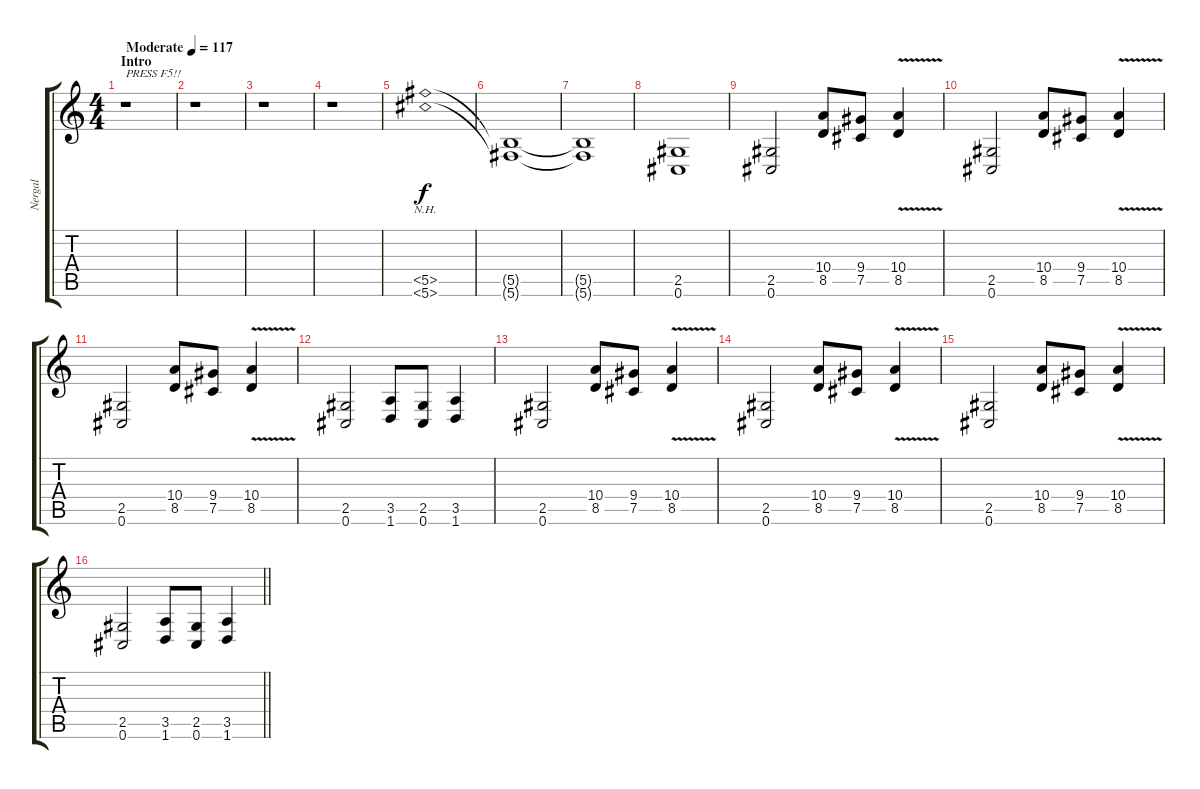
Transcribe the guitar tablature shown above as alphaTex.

\track ("Nergal " "Nergal ") {instrument distortionguitar}
\staff {score tabs}
\tuning (Db4 Ab3 E3 B2 Gb2 Db2) {hide}
\ts (4 4)
\section ("" "Intro")
\tempo (117 "Moderate")
\clef g2
\ks c
r.1{txt "PRESS F5!!" dy f instrument distortionguitar} |
r.1 |
r.1 |
r.1{volume 0} |
(5.5{nh} 5.6{nh}).1{volume 5} |
(5.5{t} 5.6{t}).1 |
(5.5{t} 5.6{t}).1 |
(2.5 0.6).1{volume 12} |
(2.5 0.6).2 (10.4 8.5).8 (9.4 7.5).8 (10.4{v} 8.5{v}).4 |
(2.5 0.6).2 (10.4 8.5).8 (9.4 7.5).8 (10.4{v} 8.5{v}).4 |
(2.5 0.6).2 (10.4 8.5).8 (9.4 7.5).8 (10.4{v} 8.5{v}).4 |
(2.5 0.6).2 (3.5 1.6).8 (2.5 0.6).8 (3.5 1.6).4 |
(2.5 0.6).2 (10.4 8.5).8 (9.4 7.5).8 (10.4{v} 8.5{v}).4 |
(2.5 0.6).2 (10.4 8.5).8 (9.4 7.5).8 (10.4{v} 8.5{v}).4 |
(2.5 0.6).2 (10.4 8.5).8 (9.4 7.5).8 (10.4{v} 8.5{v}).4 |
\barLineRight lightlight
(2.5 0.6).2 (3.5 1.6).8 (2.5 0.6).8 (3.5 1.6).4
